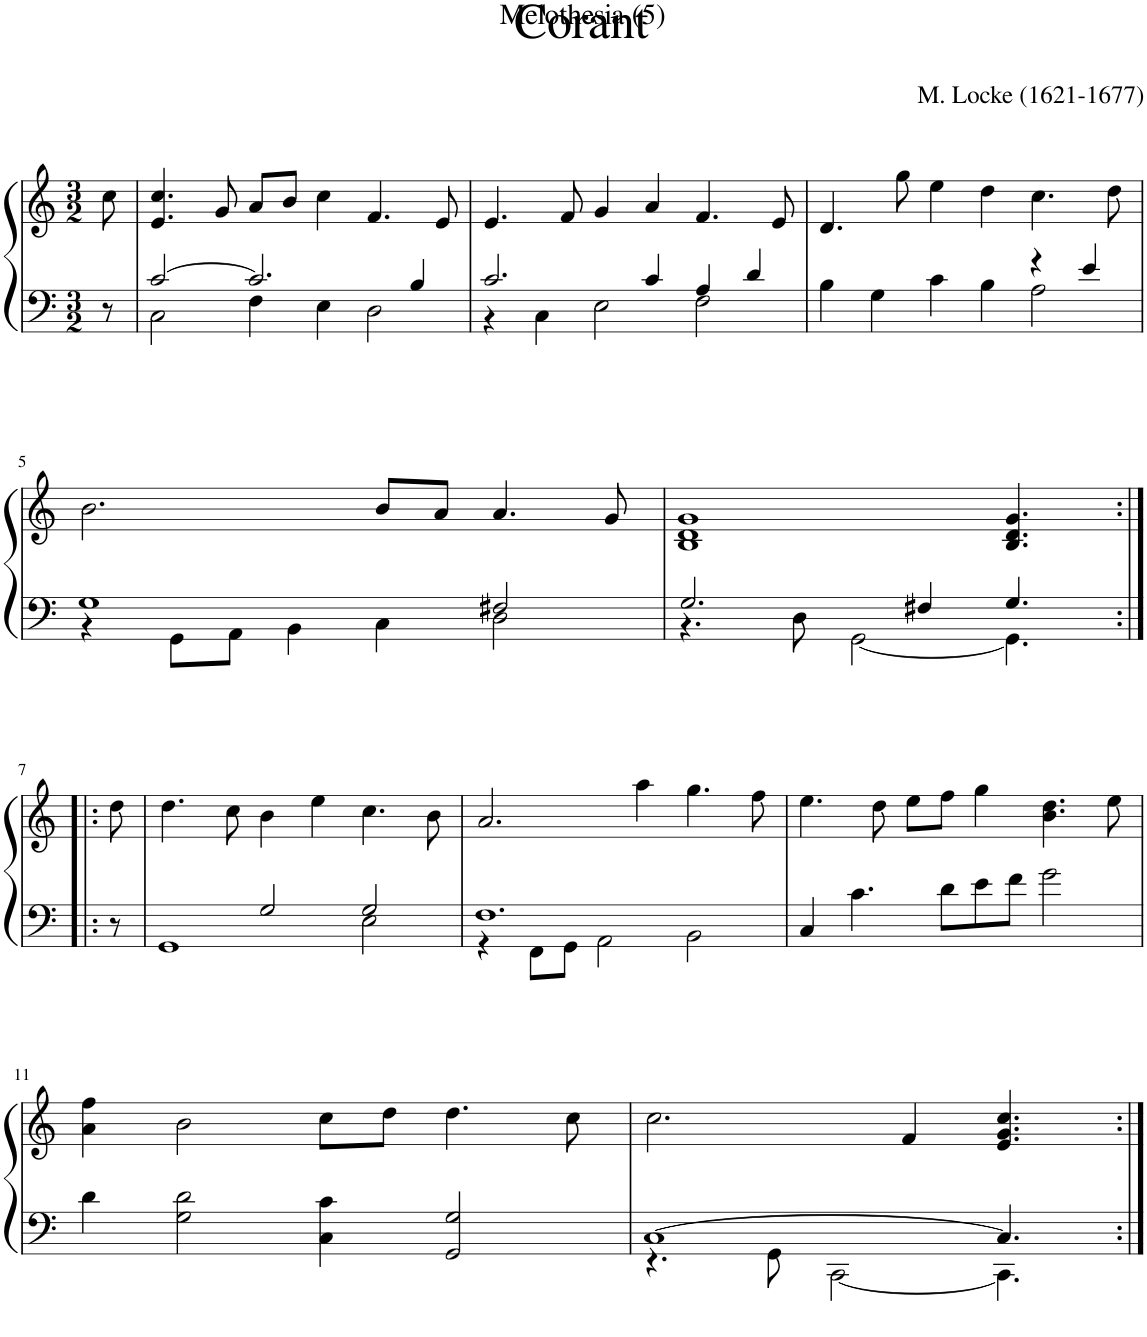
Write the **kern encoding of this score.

**kern	**kern
*part1	*part1
*staff2	*staff1
*I"Harpsichord	*
*clefF4	*clefG2
*k[]	*k[]
*M3/2	*M3/2
=1	=1
8r	8cc\
=2	=2
*^	*
[2c/	2C\	4.e/ 4.cc/
.	.	8g/
2.c/]	4F\	8a/L
.	.	8b/J
.	4E\	4cc\
.	2D\	4.f/
4B/	.	.
.	.	8e/
=3	=3	=3
2.c/	4r	4.e/
.	4C\	.
.	.	8f/
.	2E\	4g/
4c/	.	4a/
4A/	2F\	4.f/
4d/	.	.
.	.	8e/
=4	=4	=4
4B\	1ryy	4.d/
4G\	.	.
.	.	8gg\
4c\	.	4ee\
4B\	.	4dd\
4r	2A\	4.cc\
4e/	.	.
.	.	8dd\
!!LO:LB:g=z
=5	=5	=5
1G	4r	2.b\
.	8GG\L	.
.	8AA\J	.
.	4BB\	.
.	4C\	8b/L
.	.	8a/J
2F#X/	2D\	4.a/
.	.	8g/
=6	=6	=6
2.G/	4.r	1B 1d 1g
.	8D\	.
.	[2GG\	.
4F#X/	.	.
4.G/	4.GG\]	4.B/ 4.d/ 4.g/
*v	*v	*
!!LO:LB:g=z
=7:|!|:	=7:|!|:
8r	8dd\
=8	=8
*^	*
2ryy	1GG	4.dd\
.	.	8cc\
2G/	.	4b\
.	.	4ee\
2G/	2E\	4.cc\
.	.	8b\
=9	=9	=9
1.F	4r	2.a/
.	8FF\L	.
.	8GG\J	.
.	2AA\	.
.	.	4aa\
.	2BB\	4.gg\
.	.	8ff\
*v	*v	*
=10	=10
4C/	4.ee\
4.c\	.
.	8dd\
.	8ee\L
8d\L	8ff\J
8e\	4gg\
8f\J	.
2g\	4.b\ 4.dd\
.	8ee\
!!LO:LB:g=z
=11	=11
4d\	4a\ 4ff\
2G\ 2d\	2b\
4C\ 4c\	8cc\L
.	8dd\J
2GG/ 2G/	4.dd\
.	8cc\
=12	=12
*^	*
[1C	4.r	2.cc\
.	8GG\	.
.	[2CC\	.
.	.	4f/
4.C/]	4.CC\]	4.e/ 4.g/ 4.cc/
8ryy	8ryy	8ryy
*v	*v	*
=:|!	=:|!
*-	*-
